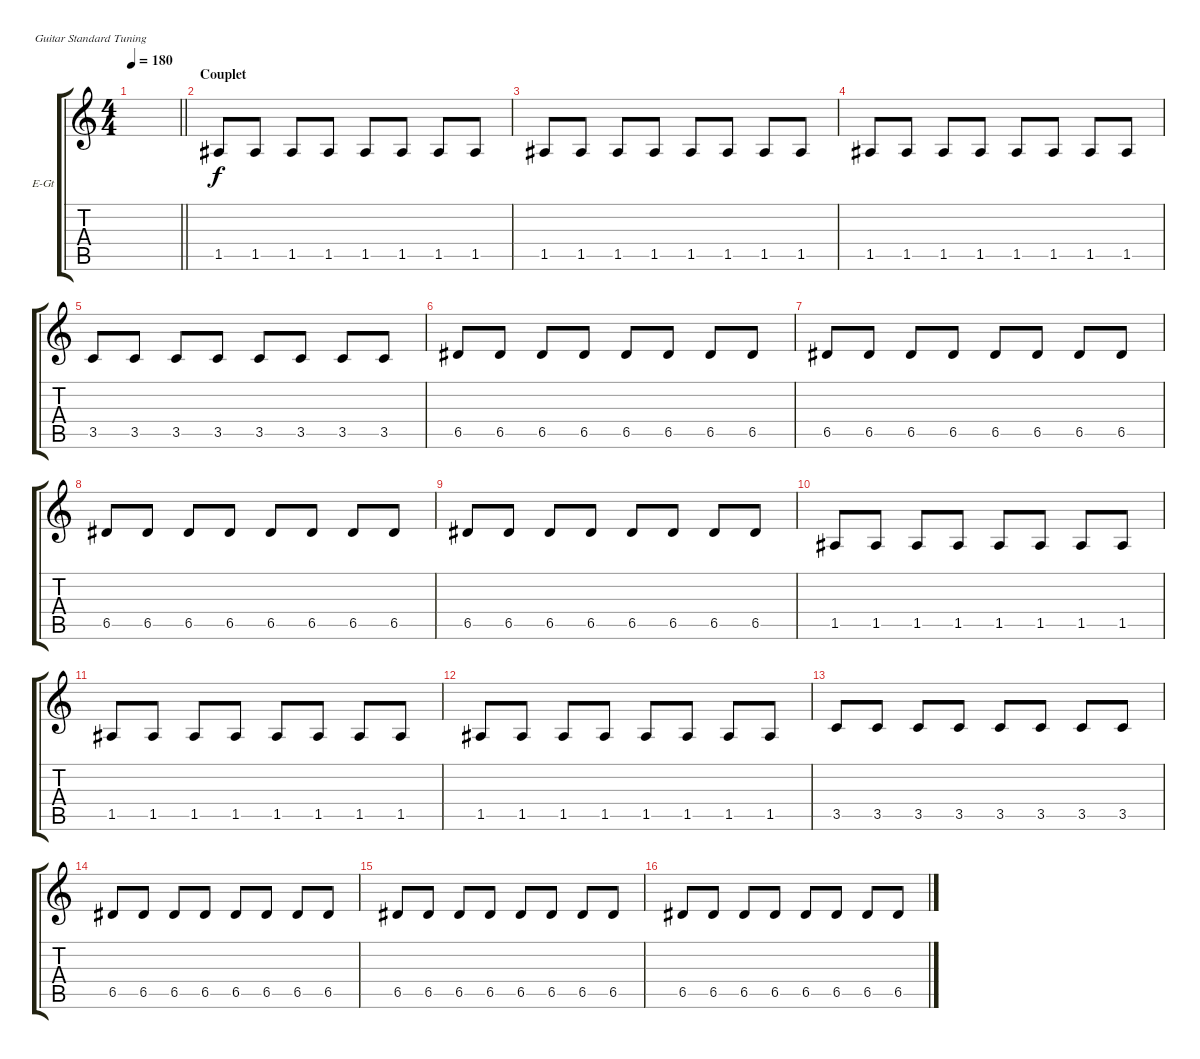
\defaultSystemsLayout 4
\bracketExtendMode groupsimilarinstruments
\firstSystemTrackNameOrientation horizontal
\otherSystemsTrackNameOrientation horizontal
\track ("Jonny - Electric Guitar Lead 1" "E-Gt") {instrument overdrivenguitar}
\staff {score tabs}
\tuning (E4 B3 G3 D3 A2 E2)
\ts (4 4)
\tempo 180
\clef g2
\scale
0.485477
\barLineRight lightlight
\ks c
|
\section ("" "Couplet")
\scale
0.257261 1.5.8 1.5.8 1.5.8 1.5.8 1.5.8 1.5.8 1.5.8 1.5.8 |
\scale
0.257261 1.5.8 1.5.8 1.5.8 1.5.8 1.5.8 1.5.8 1.5.8 1.5.8 |
\scale
0.333333 1.5.8 1.5.8 1.5.8 1.5.8 1.5.8 1.5.8 1.5.8 1.5.8 |
\scale
0.333333 3.5.8 3.5.8 3.5.8 3.5.8 3.5.8 3.5.8 3.5.8 3.5.8 |
\scale
0.333333 6.5.8 6.5.8 6.5.8 6.5.8 6.5.8 6.5.8 6.5.8 6.5.8 |
\scale
0.333333 6.5.8 6.5.8 6.5.8 6.5.8 6.5.8 6.5.8 6.5.8 6.5.8 |
\scale
0.333333 6.5.8 6.5.8 6.5.8 6.5.8 6.5.8 6.5.8 6.5.8 6.5.8 |
\scale
0.333333 6.5.8 6.5.8 6.5.8 6.5.8 6.5.8 6.5.8 6.5.8 6.5.8 |
\scale
0.333333 1.5.8 1.5.8 1.5.8 1.5.8 1.5.8 1.5.8 1.5.8 1.5.8 |
\scale
0.333333 1.5.8 1.5.8 1.5.8 1.5.8 1.5.8 1.5.8 1.5.8 1.5.8 |
\scale
0.333333 1.5.8 1.5.8 1.5.8 1.5.8 1.5.8 1.5.8 1.5.8 1.5.8 |
\scale
0.333333 3.5.8 3.5.8 3.5.8 3.5.8 3.5.8 3.5.8 3.5.8 3.5.8 |
\scale
0.333333 6.5.8 6.5.8 6.5.8 6.5.8 6.5.8 6.5.8 6.5.8 6.5.8 |
\scale
0.333333 6.5.8 6.5.8 6.5.8 6.5.8 6.5.8 6.5.8 6.5.8 6.5.8 |
6.5.8 6.5.8 6.5.8 6.5.8 6.5.8 6.5.8 6.5.8 6.5.8
